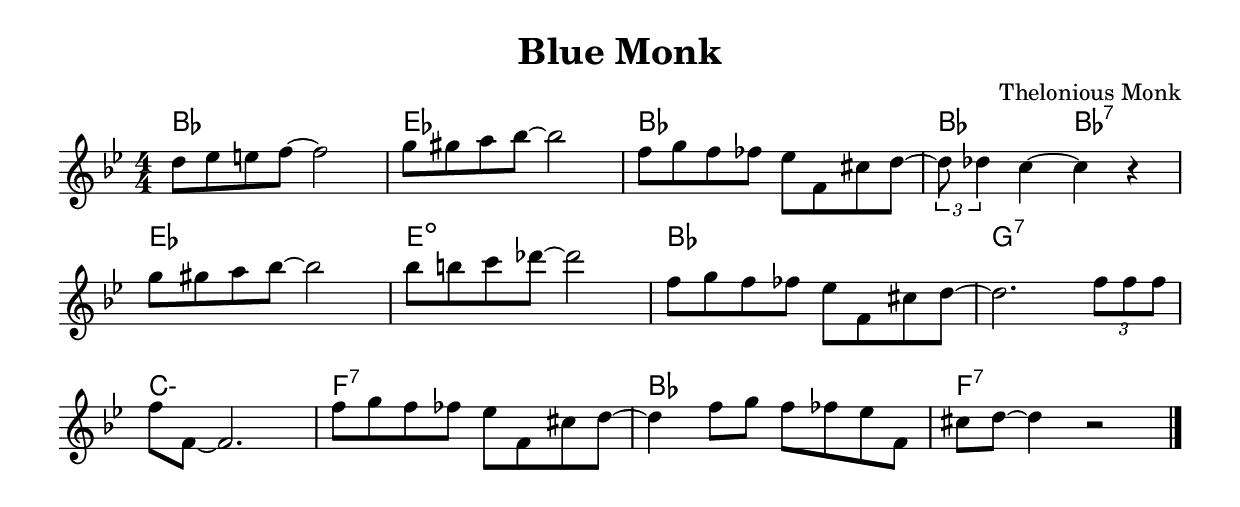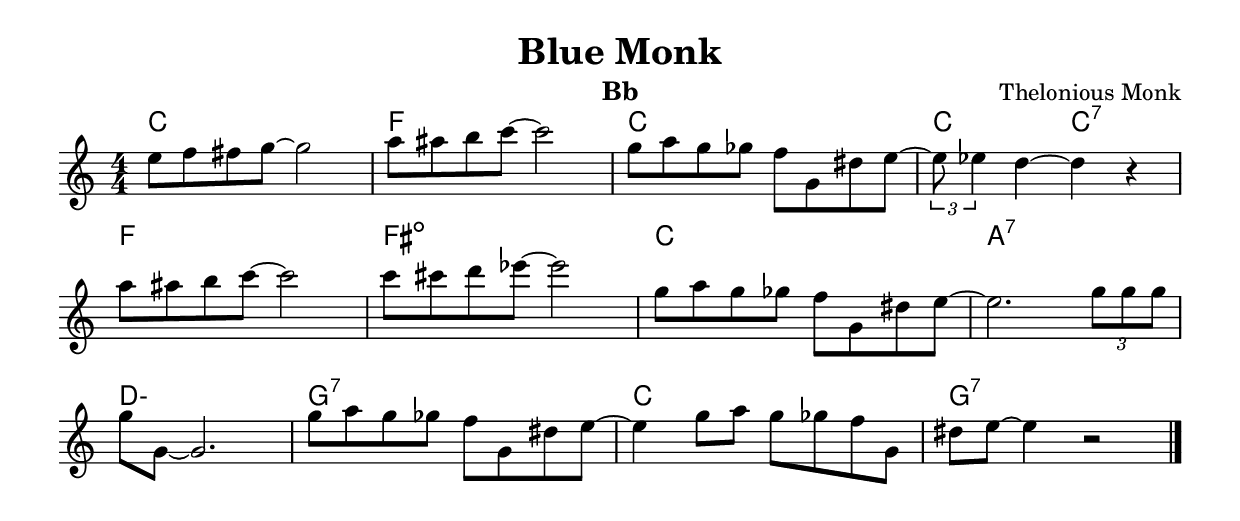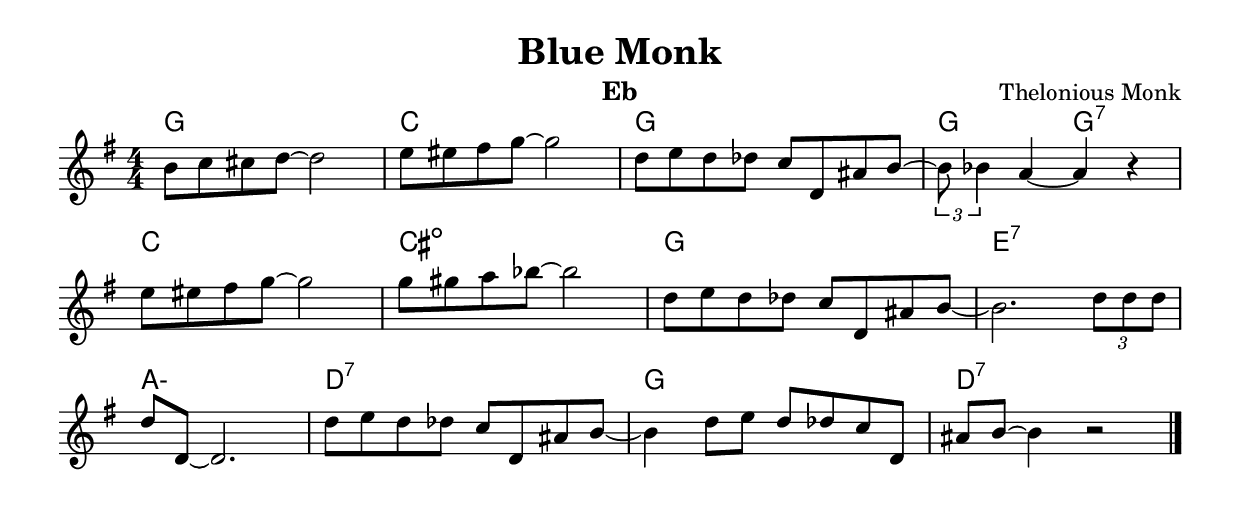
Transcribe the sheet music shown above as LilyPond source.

\version "2.20.0"

\version "2.20.0"

\layout {
  indent = #0
  \set minorChordModifier = \markup { "-" }
  \context {
    \Score
    \omit BarNumber
  }
  \override Glissando.style = #'zigzag
}


\header
{
  title = "Blue Monk"
  composer = "Thelonious Monk"
}

music = <<
	\chords
	{
	  bes1 es1 bes1 bes2 bes2:7
	  es1 e1:dim bes1 g1:7
	  c1:m f1:7 bes1 f1:7
	}

	\relative
	{
	  \key bes \major
	  \time 4/4
	  \numericTimeSignature

	  d''8[ es e f]~ f2
          g8[ gis a bes]~ bes2
	  f8[ g f fes] es8[ f, cis' d]~
	  \tuplet 3/2 { d8 des4 } c4~ c4 r4
	  \break

	  g'8[ gis a bes]~ bes2
	  bes8[ b c des]~ des2
	  f,8[ g f fes] es8[ f, cis' d]~
	  d2. \tuplet 3/2 { f8 f f }
	  \break
	  
	  f8[ f,8]~ f2.
	  f'8[ g f fes] es8[ f, cis' d]~
	  d4 f8[ g8] f8[ fes es f,]
	  cis'8[ d8]~ d4 r2
	  \bar "|."
	}
>>

\book
{
	\score
	{
		\music
	}
}

\book
{
	\bookOutputSuffix "Bb"

	\header{
		instrument = "Bb"
	}

	\score
	{
		\transpose g a
		\relative c
		{
			\music
		}
	}
}

\book
{
	\bookOutputSuffix "Eb"

	\header{
		instrument = "Eb"
	}

	\score
	{
		\transpose g e
		\relative c
		{
			\music
		}
	}
}

